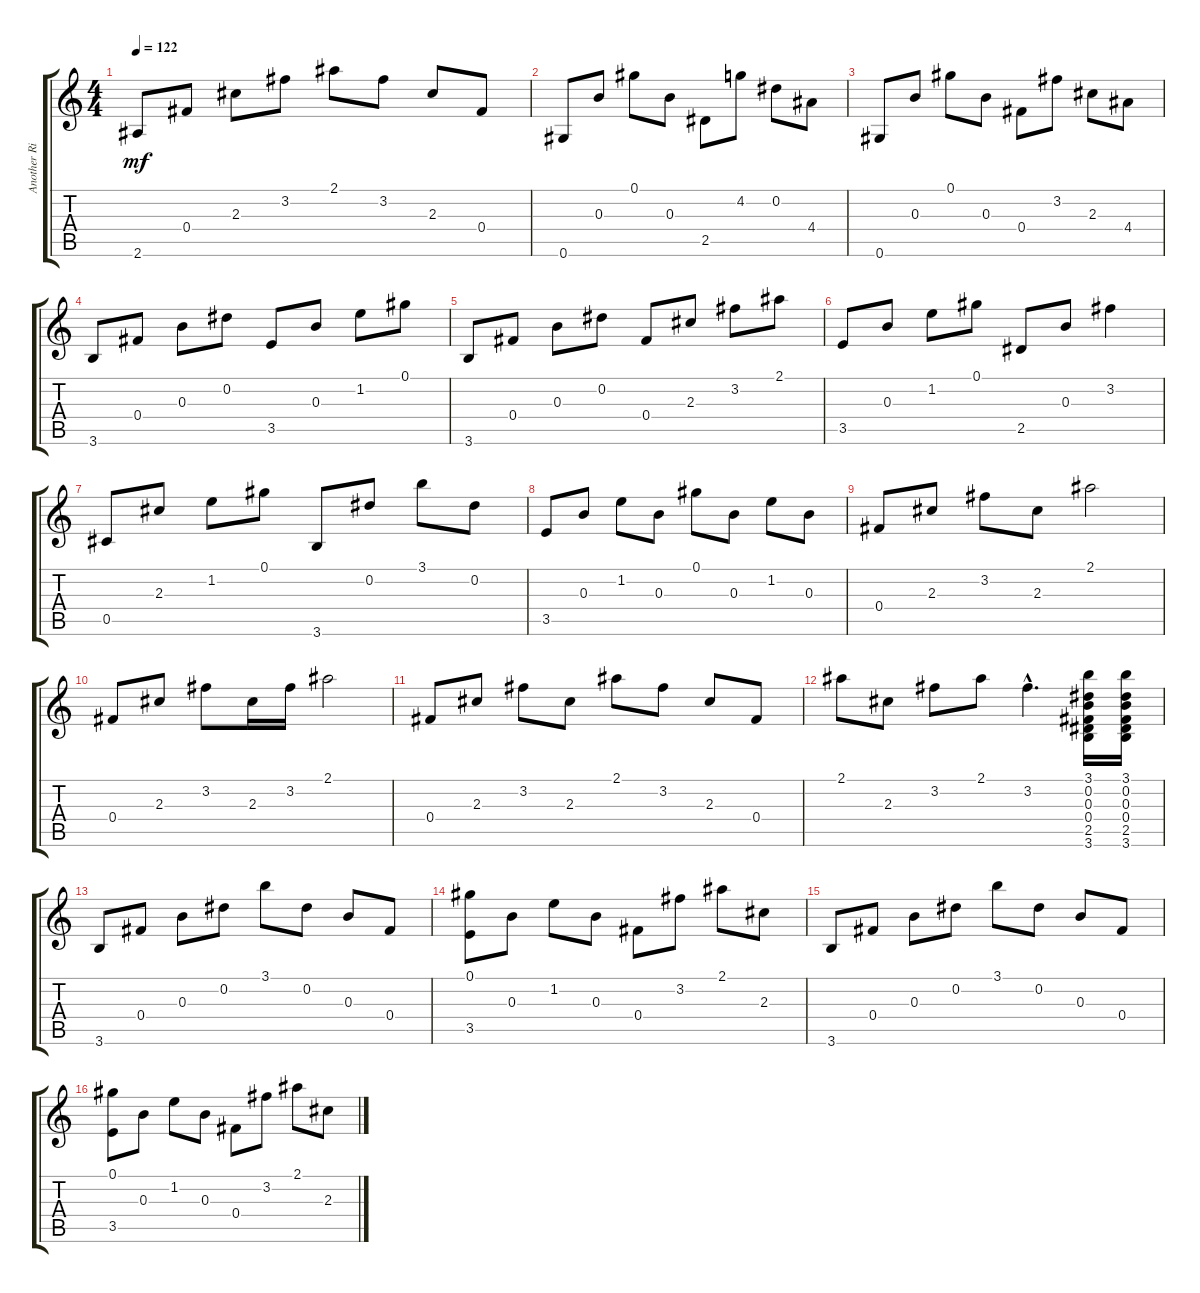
\track ("Another Ritchie's Guitar" "Another Ri") {instrument acousticguitarsteel}
\staff {score tabs}
\tuning (Ab4 Eb4 B3 Gb3 Db3 Ab2) {hide}
\ts (4 4)
\tempo 122
\clef g2
\ks c
2.6.8{dy mf} 0.4.8 2.3.8 3.2.8 2.1.8 3.2.8 2.3.8 0.4.8 |
0.6.8 0.3.8 0.1.8 0.3.8 2.5.8 4.2.8 0.2.8 4.4.8 |
0.6.8 0.3.8 0.1.8 0.3.8 0.4.8 3.2.8 2.3.8 4.4.8 |
3.6.8 0.4.8 0.3.8 0.2.8 3.5.8 0.3.8 1.2.8 0.1.8 |
3.6.8 0.4.8 0.3.8 0.2.8 0.4.8 2.3.8 3.2.8 2.1.8 |
3.5.8 0.3.8 1.2.8 0.1.8 2.5.8 0.3.8 3.2.4 |
0.5.8 2.3.8 1.2.8 0.1.8 3.6.8 0.2.8 3.1.8 0.2.8 |
3.5.8 0.3.8 1.2.8 0.3.8 0.1.8 0.3.8 1.2.8 0.3.8 |
0.4.8 2.3.8 3.2.8 2.3.8 2.1.2 |
0.4.8 2.3.8 3.2.8 2.3.16 3.2.16 2.1.2 |
0.4.8 2.3.8 3.2.8 2.3.8 2.1.8 3.2.8 2.3.8 0.4.8 |
2.1.8 2.3.8 3.2.8 2.1.8 3.2{hac}.4{d} (3.1 0.2 0.3 0.4 2.5 3.6).16 (3.1 0.2 0.3 0.4 2.5 3.6).16 |
3.6.8 0.4.8 0.3.8 0.2.8 3.1.8 0.2.8 0.3.8 0.4.8 |
(0.1 3.5).8 0.3.8 1.2.8 0.3.8 0.4.8 3.2.8 2.1.8 2.3.8 |
3.6.8 0.4.8 0.3.8 0.2.8 3.1.8 0.2.8 0.3.8 0.4.8 |
(0.1 3.5).8 0.3.8 1.2.8 0.3.8 0.4.8 3.2.8 2.1.8 2.3.8
